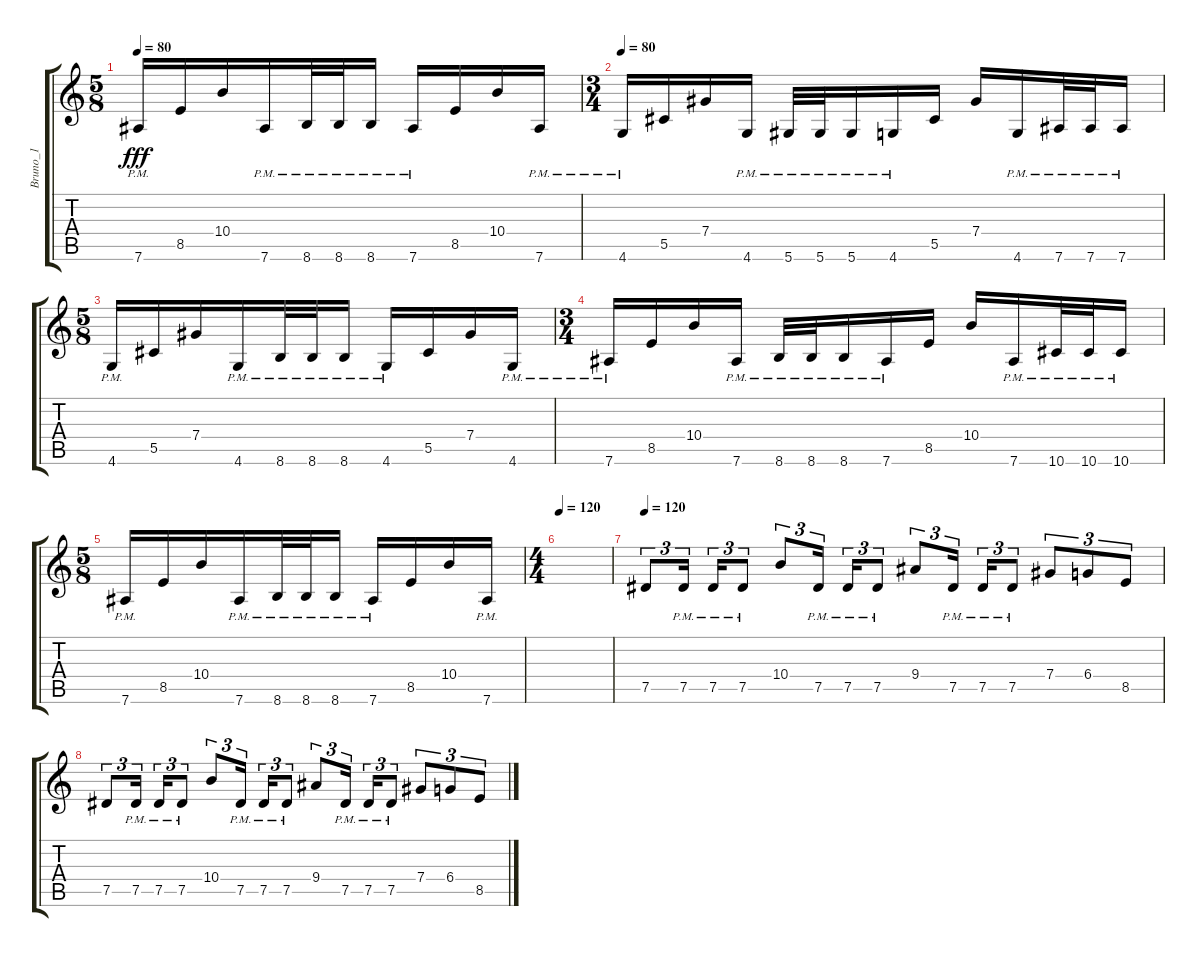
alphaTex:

\track ("Bruno_1" "Bruno_1") {instrument distortionguitar}
\staff {score tabs}
\tuning (Eb4 Bb3 Gb3 Db3 Ab2 Eb2) {hide}
\ts (5 8)
\tempo 80
\clef g2
\ks c
7.6{pm}.16{dy fff} 8.5.16 10.4.16 7.6{pm}.16 8.6{pm}.32 8.6{pm}.32 8.6{pm}.16 7.6{pm}.16 8.5.16 10.4.16 7.6{pm}.16 |
\ts (3 4)
\tempo 80
4.6{pm}.16 5.5.16 7.4.16 4.6{pm}.16 5.6{pm}.32 5.6{pm}.32 5.6{pm}.16 4.6{pm}.16 5.5.16 7.4.16 4.6{pm}.16 7.6{pm}.32 7.6{pm}.32 7.6{pm}.16 |
\ts (5 8)
4.6{pm}.16 5.5.16 7.4.16 4.6{pm}.16 8.6{pm}.32 8.6{pm}.32 8.6{pm}.16 4.6{pm}.16 5.5.16 7.4.16 4.6{pm}.16 |
\ts (3 4)
7.6{pm}.16 8.5.16 10.4.16 7.6{pm}.16 8.6{pm}.32 8.6{pm}.32 8.6{pm}.16 7.6{pm}.16 8.5.16 10.4.16 7.6{pm}.16 10.6{pm}.32 10.6{pm}.32 10.6{pm}.16 |
\ts (5 8)
7.6{pm}.16 8.5.16 10.4.16 7.6{pm}.16 8.6{pm}.32 8.6{pm}.32 8.6{pm}.16 7.6{pm}.16 8.5.16 10.4.16 7.6{pm}.16 |
\ts (4 4)
\tempo 120
|
\tempo 120
7.5.8{tu (3 2)} 7.5{pm}.16{tu (3 2)} 7.5{pm}.16{tu (3 2)} 7.5{pm}.8{tu (3 2)} 10.4.8{tu (3 2)} 7.5{pm}.16{tu (3 2)} 7.5{pm}.16{tu (3 2)} 7.5{pm}.8{tu (3 2)} 9.4.8{tu (3 2)} 7.5{pm}.16{tu (3 2)} 7.5{pm}.16{tu (3 2)} 7.5{pm}.8{tu (3 2)} 7.4.8{tu (3 2)} 6.4.8{tu (3 2)} 8.5.8{tu (3 2)} |
7.5.8{tu (3 2)} 7.5{pm}.16{tu (3 2)} 7.5{pm}.16{tu (3 2)} 7.5{pm}.8{tu (3 2)} 10.4.8{tu (3 2)} 7.5{pm}.16{tu (3 2)} 7.5{pm}.16{tu (3 2)} 7.5{pm}.8{tu (3 2)} 9.4.8{tu (3 2)} 7.5{pm}.16{tu (3 2)} 7.5{pm}.16{tu (3 2)} 7.5{pm}.8{tu (3 2)} 7.4.8{tu (3 2)} 6.4.8{tu (3 2)} 8.5.8{tu (3 2)}
